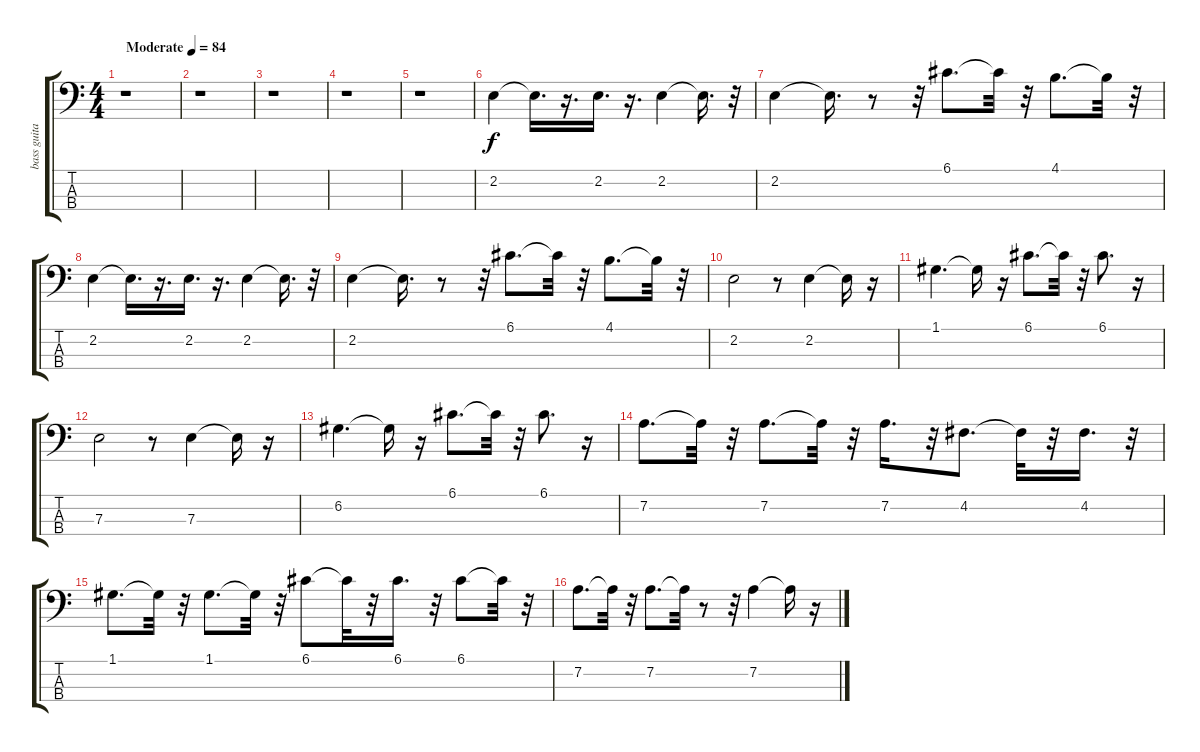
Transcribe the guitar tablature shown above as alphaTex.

\track ("bass guitar" "bass guita") {instrument electricbassfinger}
\staff {score tabs}
\tuning (G2 D2 A1 E1) {hide}
\ts (4 4)
\tempo (84 "Moderate")
\clef f4
\ks c
r.1{dy f instrument electricbassfinger} |
r.1 |
r.1 |
r.1 |
r.1 |
2.2.4 2.2{t}.16{d} r.16{d} 2.2.16{d} r.16{d} 2.2.4 2.2{t}.16{d} r.32 |
2.2.4 2.2{t}.16{d} r.8 r.32 6.1.8{d} 6.1{t}.32 r.32 4.1.8{d} 4.1{t}.32 r.32 |
2.2.4 2.2{t}.16{d} r.16{d} 2.2.16{d} r.16{d} 2.2.4 2.2{t}.16{d} r.32 |
2.2.4 2.2{t}.16{d} r.8 r.32 6.1.8{d} 6.1{t}.32 r.32 4.1.8{d} 4.1{t}.32 r.32 |
2.2.2 r.8 2.2.4 2.2{t}.16 r.16 |
1.1.4{d} 1.1{t}.16 r.16 6.1.8{d} 6.1{t}.32 r.32 6.1.8{d} r.16 |
7.3.2 r.8 7.3.4 7.3{t}.16 r.16 |
6.2.4{d} 6.2{t}.16 r.16 6.1.8{d} 6.1{t}.32 r.32 6.1.8{d} r.16 |
7.2.8{d} 7.2{t}.32 r.32 7.2.8{d} 7.2{t}.32 r.32 7.2.16{d} r.32 4.2.8{d} 4.2{t}.32 r.32 4.2.16{d} r.32 |
1.1.8{d} 1.1{t}.32 r.32 1.1.8{d} 1.1{t}.32 r.32 6.1.8 6.1{t}.32 r.32 6.1.16{d} r.32 6.1.8 6.1{t}.32 r.32 |
7.2.8{d} 7.2{t}.32 r.32 7.2.8{d} 7.2{t}.32 r.8 r.32 7.2.4 7.2{t}.16 r.16
